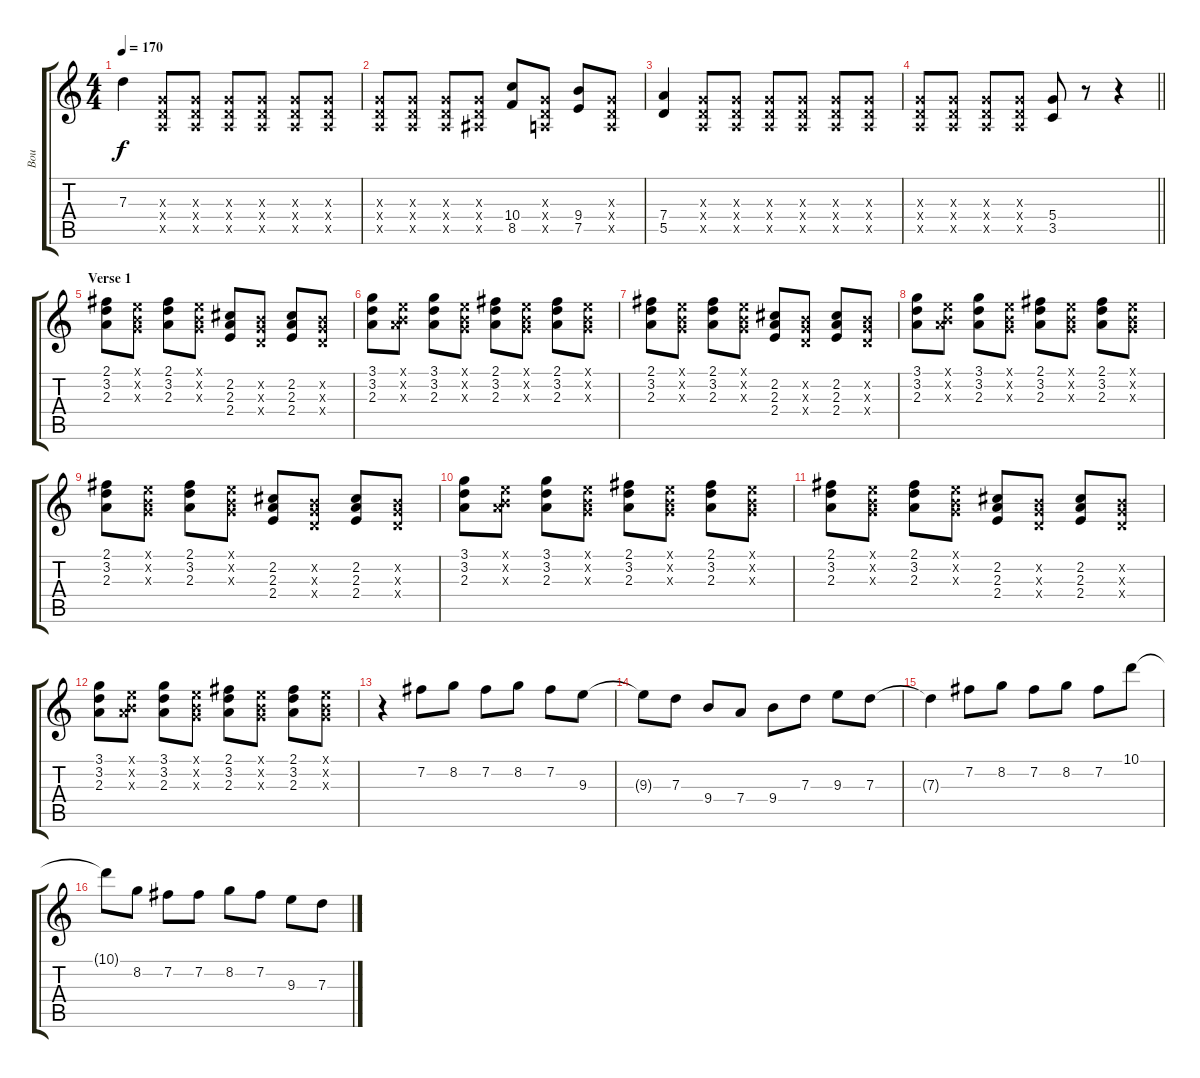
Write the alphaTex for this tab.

\track ("Bou" "Bou") {instrument distortionguitar}
\staff {score tabs}
\tuning (E4 B3 G3 D3 A2 E2) {hide}
\ts (4 4)
\tempo 170
\clef g2
\ks c
7.3.4{dy f} (0.3{x} 0.4{x} 0.5{x}).8 (0.3{x} 0.4{x} 0.5{x}).8 (0.3{x} 0.4{x} 0.5{x}).8 (0.3{x} 0.4{x} 0.5{x}).8 (0.3{x} 0.4{x} 0.5{x}).8 (0.3{x} 0.4{x} 0.5{x}).8 |
(0.3{x} 0.4{x} 0.5{x}).8 (0.3{x} 0.4{x} 0.5{x}).8 (0.3{x} 0.4{x} 0.5{x}).8 (0.3{x} 0.4{x} 1.5{x}).8 (10.4 8.5).8 (0.3{x} 0.4{x} 0.5{x}).8 (9.4 7.5).8 (0.3{x} 0.4{x} 0.5{x}).8 |
(7.4 5.5).4 (0.3{x} 0.4{x} 0.5{x}).8 (0.3{x} 0.4{x} 0.5{x}).8 (0.3{x} 0.4{x} 0.5{x}).8 (0.3{x} 0.4{x} 0.5{x}).8 (0.3{x} 0.4{x} 0.5{x}).8 (0.3{x} 0.4{x} 0.5{x}).8 |
\barLineRight lightlight
(0.3{x} 0.4{x} 0.5{x}).8 (0.3{x} 0.4{x} 0.5{x}).8 (0.3{x} 0.4{x} 0.5{x}).8 (0.3{x} 0.4{x} 0.5{x}).8 (5.4 3.5).8 r.8 r.4 |
\section ("" "Verse 1")
(2.1 3.2 2.3).8 (0.1{x} 0.2{x} 0.3{x}).8 (2.1 3.2 2.3).8 (0.1{x} 0.2{x} 0.3{x}).8 (2.2 2.3 2.4).8 (0.2{x} 0.3{x} 0.4{x}).8 (2.2 2.3 2.4).8 (0.2{x} 0.3{x} 0.4{x}).8 |
(3.1 3.2 2.3).8 (0.1{x} 0.2{x} 2.3{x}).8 (3.1 3.2 2.3).8 (0.1{x} 0.2{x} 0.3{x}).8 (2.1 3.2 2.3).8 (0.1{x} 0.2{x} 0.3{x}).8 (2.1 3.2 2.3).8 (0.1{x} 0.2{x} 0.3{x}).8 |
(2.1 3.2 2.3).8 (0.1{x} 0.2{x} 0.3{x}).8 (2.1 3.2 2.3).8 (0.1{x} 0.2{x} 0.3{x}).8 (2.2 2.3 2.4).8 (0.2{x} 0.3{x} 0.4{x}).8 (2.2 2.3 2.4).8 (0.2{x} 0.3{x} 0.4{x}).8 |
(3.1 3.2 2.3).8 (0.1{x} 0.2{x} 2.3{x}).8 (3.1 3.2 2.3).8 (0.1{x} 0.2{x} 0.3{x}).8 (2.1 3.2 2.3).8 (0.1{x} 0.2{x} 0.3{x}).8 (2.1 3.2 2.3).8 (0.1{x} 0.2{x} 0.3{x}).8 |
(2.1 3.2 2.3).8 (0.1{x} 0.2{x} 0.3{x}).8 (2.1 3.2 2.3).8 (0.1{x} 0.2{x} 0.3{x}).8 (2.2 2.3 2.4).8 (0.2{x} 0.3{x} 0.4{x}).8 (2.2 2.3 2.4).8 (0.2{x} 0.3{x} 0.4{x}).8 |
(3.1 3.2 2.3).8 (0.1{x} 0.2{x} 2.3{x}).8 (3.1 3.2 2.3).8 (0.1{x} 0.2{x} 0.3{x}).8 (2.1 3.2 2.3).8 (0.1{x} 0.2{x} 0.3{x}).8 (2.1 3.2 2.3).8 (0.1{x} 0.2{x} 0.3{x}).8 |
(2.1 3.2 2.3).8 (0.1{x} 0.2{x} 0.3{x}).8 (2.1 3.2 2.3).8 (0.1{x} 0.2{x} 0.3{x}).8 (2.2 2.3 2.4).8 (0.2{x} 0.3{x} 0.4{x}).8 (2.2 2.3 2.4).8 (0.2{x} 0.3{x} 0.4{x}).8 |
(3.1 3.2 2.3).8 (0.1{x} 0.2{x} 2.3{x}).8 (3.1 3.2 2.3).8 (0.1{x} 0.2{x} 0.3{x}).8 (2.1 3.2 2.3).8 (0.1{x} 0.2{x} 0.3{x}).8 (2.1 3.2 2.3).8 (0.1{x} 0.2{x} 0.3{x}).8 |
r.4 7.2.8 8.2.8 7.2.8 8.2.8 7.2.8 9.3.8 |
9.3{t}.8 7.3.8 9.4.8 7.4.8 9.4.8 7.3.8 9.3.8 7.3.8 |
7.3{t}.4 7.2.8 8.2.8 7.2.8 8.2.8 7.2.8 10.1.8 |
10.1{t}.8 8.2.8 7.2.8 7.2.8 8.2.8 7.2.8 9.3.8 7.3.8
